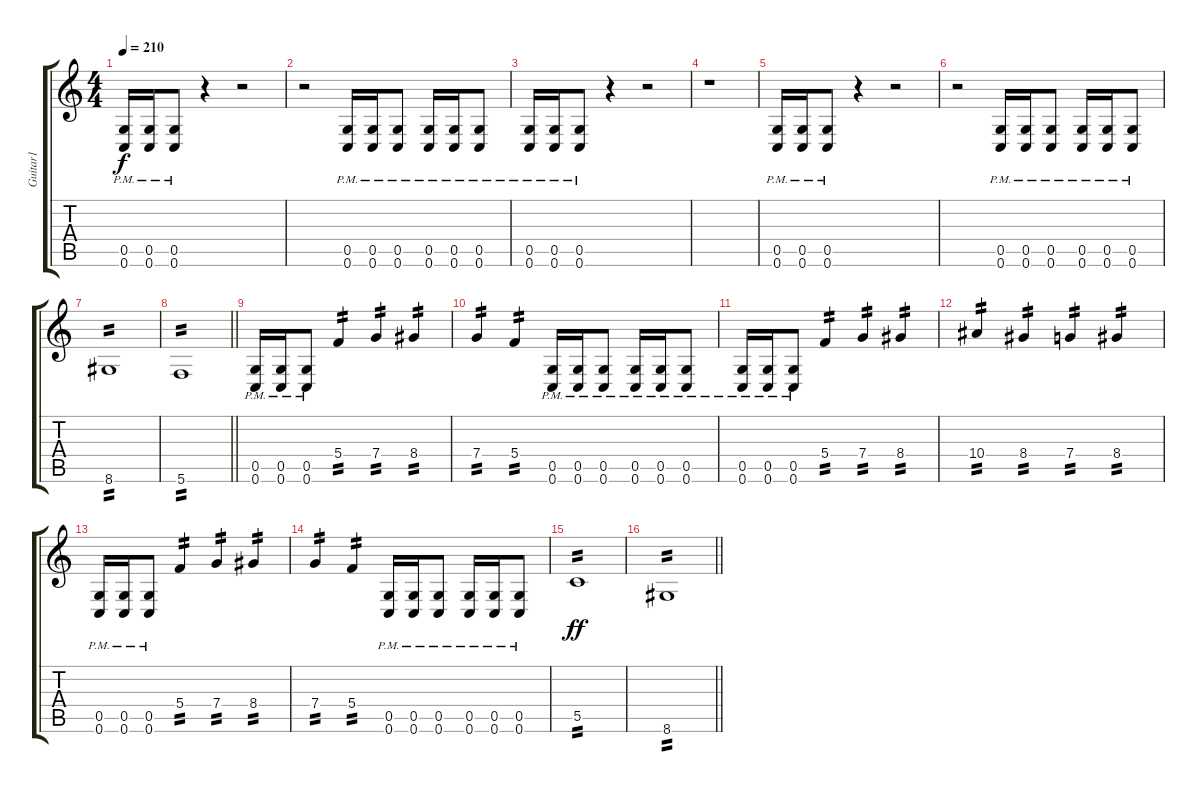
\track ("Guitar1" "Guitar1") {instrument distortionguitar}
\staff {score tabs}
\tuning (D4 A3 F3 C3 G2 C2) {hide}
\ts (4 4)
\tempo 210
\clef g2
\ks c
(0.5{pm} 0.6{pm}).16{dy f} (0.5{pm} 0.6{pm}).16 (0.5{pm} 0.6{pm}).8 r.4 r.2 |
r.2 (0.5{pm} 0.6{pm}).16 (0.5{pm} 0.6{pm}).16 (0.5{pm} 0.6{pm}).8 (0.5{pm} 0.6{pm}).16 (0.5{pm} 0.6{pm}).16 (0.5{pm} 0.6{pm}).8 |
(0.5{pm} 0.6{pm}).16 (0.5{pm} 0.6{pm}).16 (0.5{pm} 0.6{pm}).8 r.4 r.2 |
r.1 |
(0.5{pm} 0.6{pm}).16 (0.5{pm} 0.6{pm}).16 (0.5{pm} 0.6{pm}).8 r.4 r.2 |
r.2 (0.5{pm} 0.6{pm}).16 (0.5{pm} 0.6{pm}).16 (0.5{pm} 0.6{pm}).8 (0.5{pm} 0.6{pm}).16 (0.5{pm} 0.6{pm}).16 (0.5{pm} 0.6{pm}).8 |
8.6.1{tp 2} |
\barLineRight lightlight
5.6.1{tp 2} |
(0.5{pm} 0.6{pm}).16 (0.5{pm} 0.6{pm}).16 (0.5{pm} 0.6{pm}).8 5.4.4{tp 2} 7.4.4{tp 2} 8.4.4{tp 2} |
7.4.4{tp 2} 5.4.4{tp 2} (0.5{pm} 0.6{pm}).16 (0.5{pm} 0.6{pm}).16 (0.5{pm} 0.6{pm}).8 (0.5{pm} 0.6{pm}).16 (0.5{pm} 0.6{pm}).16 (0.5{pm} 0.6{pm}).8 |
(0.5{pm} 0.6{pm}).16 (0.5{pm} 0.6{pm}).16 (0.5{pm} 0.6{pm}).8 5.4.4{tp 2} 7.4.4{tp 2} 8.4.4{tp 2} |
10.4.4{tp 2} 8.4.4{tp 2} 7.4.4{tp 2} 8.4.4{tp 2} |
(0.5{pm} 0.6{pm}).16 (0.5{pm} 0.6{pm}).16 (0.5{pm} 0.6{pm}).8 5.4.4{tp 2} 7.4.4{tp 2} 8.4.4{tp 2} |
7.4.4{tp 2} 5.4.4{tp 2} (0.5{pm} 0.6{pm}).16 (0.5{pm} 0.6{pm}).16 (0.5{pm} 0.6{pm}).8 (0.5{pm} 0.6{pm}).16 (0.5{pm} 0.6{pm}).16 (0.5{pm} 0.6{pm}).8 |
5.5.1{tp 2 dy ff} |
\barLineRight lightlight
8.6.1{tp 2}
